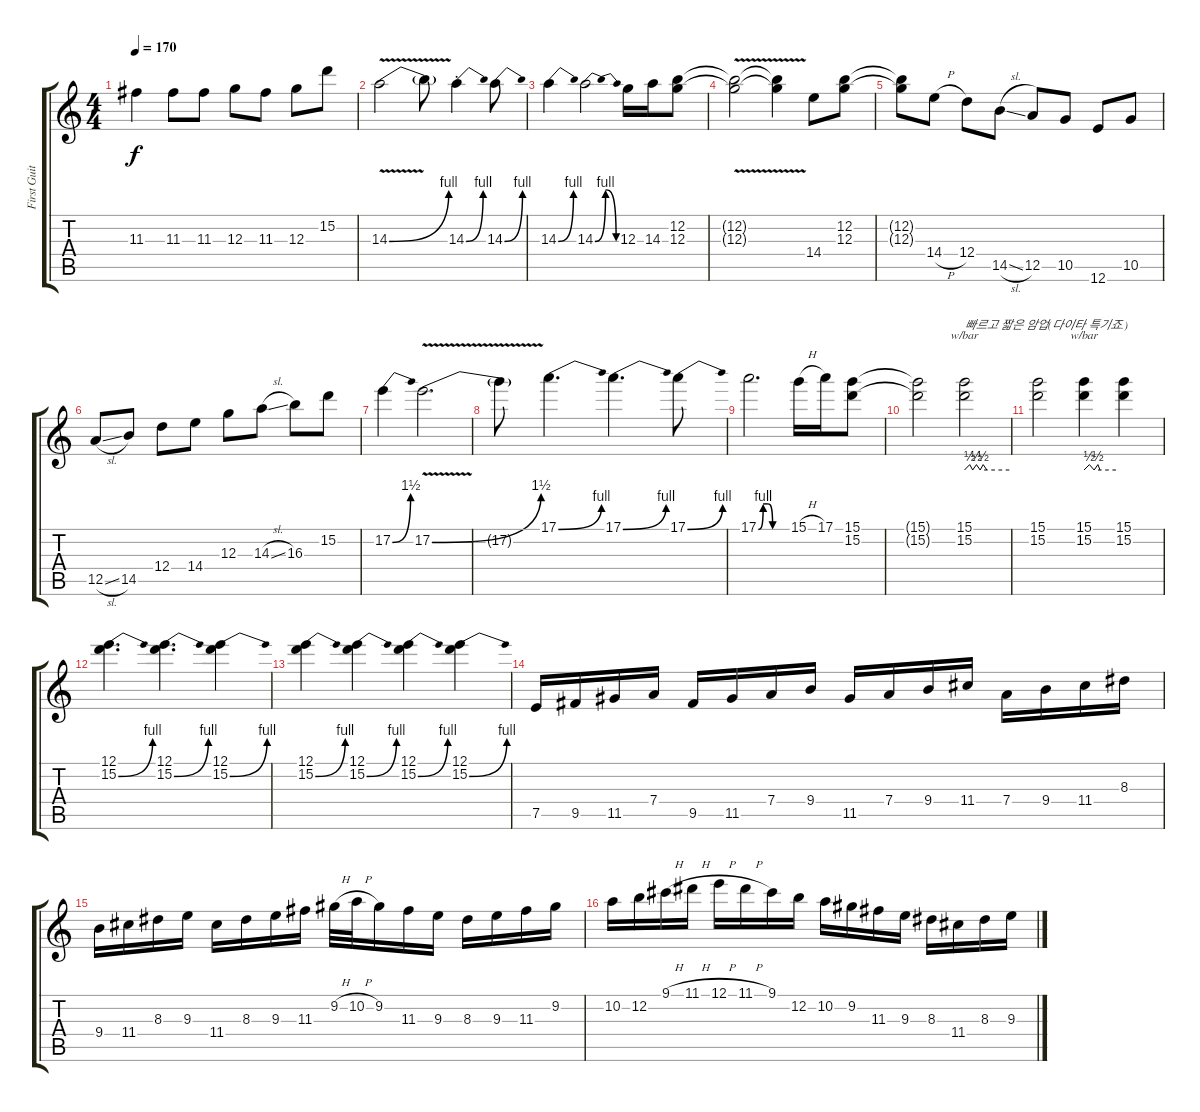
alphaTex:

\track ("First Guitar" "First Guit") {instrument distortionguitar}
\staff {score tabs}
\tuning (E4 B3 G3 D3 A2 E2) {hide}
\ts (4 4)
\tempo 170
\clef g2
\ks c
11.3{t}.4{dy f} 11.3.8 11.3.8 12.3.8 11.3.8 12.3.8 15.2.8 |
14.3{be (bend 0 0 60 4) v}.2 14.3{t}.8 14.3{be (bend 0 0 60 4) st}.4 14.3{be (bend 0 0 60 4)}.8 |
14.3{be (bend 0 0 60 4)}.4 14.3{be (bendrelease 0 0 15 4 30 4 60 0)}.2 12.3.16 14.3.16 (12.2 12.3).8 |
(12.2{v t} 12.3{t}).2 (12.2{t} 12.3{t}).4 14.4.8 (12.2 12.3).8 |
(12.2{t} 12.3{t}).8 14.4{h}.8 12.4.8 14.5{sl}.8 12.5.8 10.5.8 12.6.8 10.5.8 |
12.5{sl}.8 14.5.8 12.4.8 14.4.8 12.3.8 14.3{sl}.8 16.3.8 15.2.8 |
17.2{be (bend 0 0 60 6)}.4 17.2{be (bend 0 0 60 6) v}.2{d} |
17.2{t}.8 17.1{be (bend 0 0 60 4)}.4{d} 17.1{be (bend 0 0 60 4)}.4{d} 17.1{be (bend 0 0 60 4)}.8 |
17.1{be (custom 0 0 10 4 20 4 30 0 60 0)}.2{d} 15.1{h}.16 17.1.16 (15.1 15.2).8 |
(15.1{t} 15.2{t}).2 (15.1 15.2).2{tbe (custom default 0 0 7 2 11 0 16 2 21 0 25 2 30 0 60 0) txt "빠르고 짧은 암업(다이타 특기죠.)"} |
(15.1 15.2).2 (15.1 15.2).4{tbe (custom default 0 0 10 2 19 0 26 2 30 0 60 0)} (15.1 15.2).4 |
(12.1 15.2{be (bend 0 0 60 4)}).4{d} (12.1 15.2{be (bend 0 0 60 4)}).4{d} (12.1 15.2{be (bend 0 0 60 4)}).4 |
(12.1 15.2{be (bend 0 0 60 4)}).4 (12.1 15.2{be (bend 0 0 60 4)}).4 (12.1 15.2{be (bend 0 0 60 4)}).4 (12.1 15.2{be (bend 0 0 60 4)}).4 |
7.5.16 9.5.16 11.5.16 7.4.16 9.5.16 11.5.16 7.4.16 9.4.16 11.5.16 7.4.16 9.4.16 11.4.16 7.4.16 9.4.16 11.4.16 8.3.16 |
9.4.16 11.4.16 8.3.16 9.3.16 11.4.16 8.3.16 9.3.16 11.3.16 9.2{h}.32 10.2{h}.32 9.2.16 11.3.16 9.3.16 8.3.16 9.3.16 11.3.16 9.2.16 |
10.2.16 12.2.16 9.1{h}.16 11.1{h}.16 12.1{h}.16 11.1{h}.16 9.1.16 12.2.16 10.2.16 9.2.16 11.3.16 9.3.16 8.3.16 11.4.16 8.3.16 9.3.16
